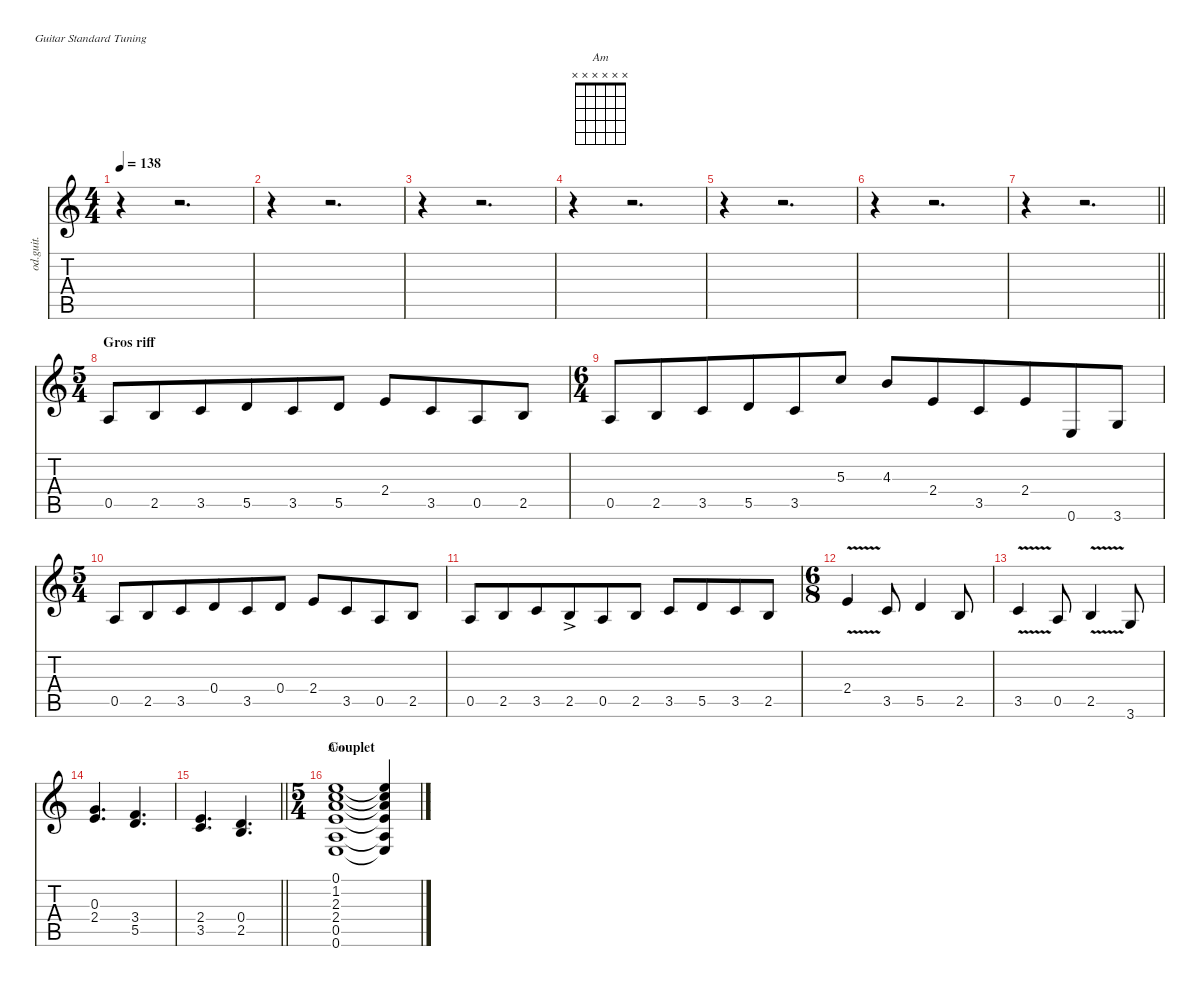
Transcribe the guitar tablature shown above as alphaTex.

\defaultSystemsLayout 4
\hideDynamics
\bracketExtendMode nobrackets
\track ("Hichem" "od.guit.") {instrument overdrivenguitar}
\staff {score tabs}
\tuning (E4 B3 G3 D3 A2 E2)
\chord ("Am" x x x x x x)
\ts (4 4)
\tempo 138
\clef g2
\ks aminor
r.4{dy f beam Down} r.2{d beam Down} |
r.4{beam Down} r.2{d beam Down} |
r.4{beam Down} r.2{d beam Down} |
r.4{beam Down} r.2{d beam Down} |
r.4{beam Down} r.2{d beam Down} |
r.4{beam Down} r.2{d beam Down} |
\barLineRight lightlight
r.4{beam Down} r.2{d beam Down} |
\ts (5 4)
\beaming (8 6 4)
\section ("" "Gros riff")
0.5.8{beam Up} 2.5.8{beam Up} 3.5.8{beam Up} 5.5.8{beam Up} 3.5.8{beam Up} 5.5.8{beam Up} 2.4.8{beam Up} 3.5.8{beam Up} 0.5.8{beam Up} 2.5.8{beam Up} |
\ts (6 4)
\beaming (8 6 6)
0.5.8{beam Up} 2.5.8{beam Up} 3.5.8{beam Up} 5.5.8{beam Up} 3.5.8{beam Up} 5.3.8{beam Up} 4.3.8{beam Up} 2.4.8{beam Up} 3.5.8{beam Up} 2.4.8{beam Up} 0.6.8{beam Up} 3.6.8{beam Up} |
\ts (5 4)
\beaming (8 6 4)
0.5.8{beam Up} 2.5.8{beam Up} 3.5.8{beam Up} 0.4.8{beam Up} 3.5.8{beam Up} 0.4.8{beam Up} 2.4.8{beam Up} 3.5.8{beam Up} 0.5.8{beam Up} 2.5.8{beam Up} |
0.5.8{beam Up} 2.5.8{beam Up} 3.5.8{beam Up} 2.5{ac}.8{dy ff beam Up} 0.5.8{dy f beam Up} 2.5.8{beam Up} 3.5.8{beam Up} 5.5.8{beam Up} 3.5.8{beam Up} 2.5.8{beam Up} |
\ts (6 8)
\beaming (8 3 3)
2.4{v}.4{beam Up} 3.5.8{beam Up} 5.5.4{beam Up} 2.5.8{beam Up} |
3.5{v}.4{beam Up} 0.5.8{beam Up} 2.5{v}.4{beam Up} 3.6.8{beam Up} |
(0.3 2.4).4{d beam Up} (3.4 5.5).4{d beam Up} |
\barLineRight lightlight
(2.4 3.5).4{d beam Up} (0.4 2.5).4{d beam Up} |
\ts (5 4)
\beaming (8 6 4)
\section ("" "Couplet")
(0.1 1.2 2.3 2.4 0.5 0.6).1{ch "Am" dy mf instrument electricguitarclean beam Up} (0.1{t} 1.2{t} 2.3{t} 2.4{t} 0.5{t} 0.6{t}).4{beam Up}
